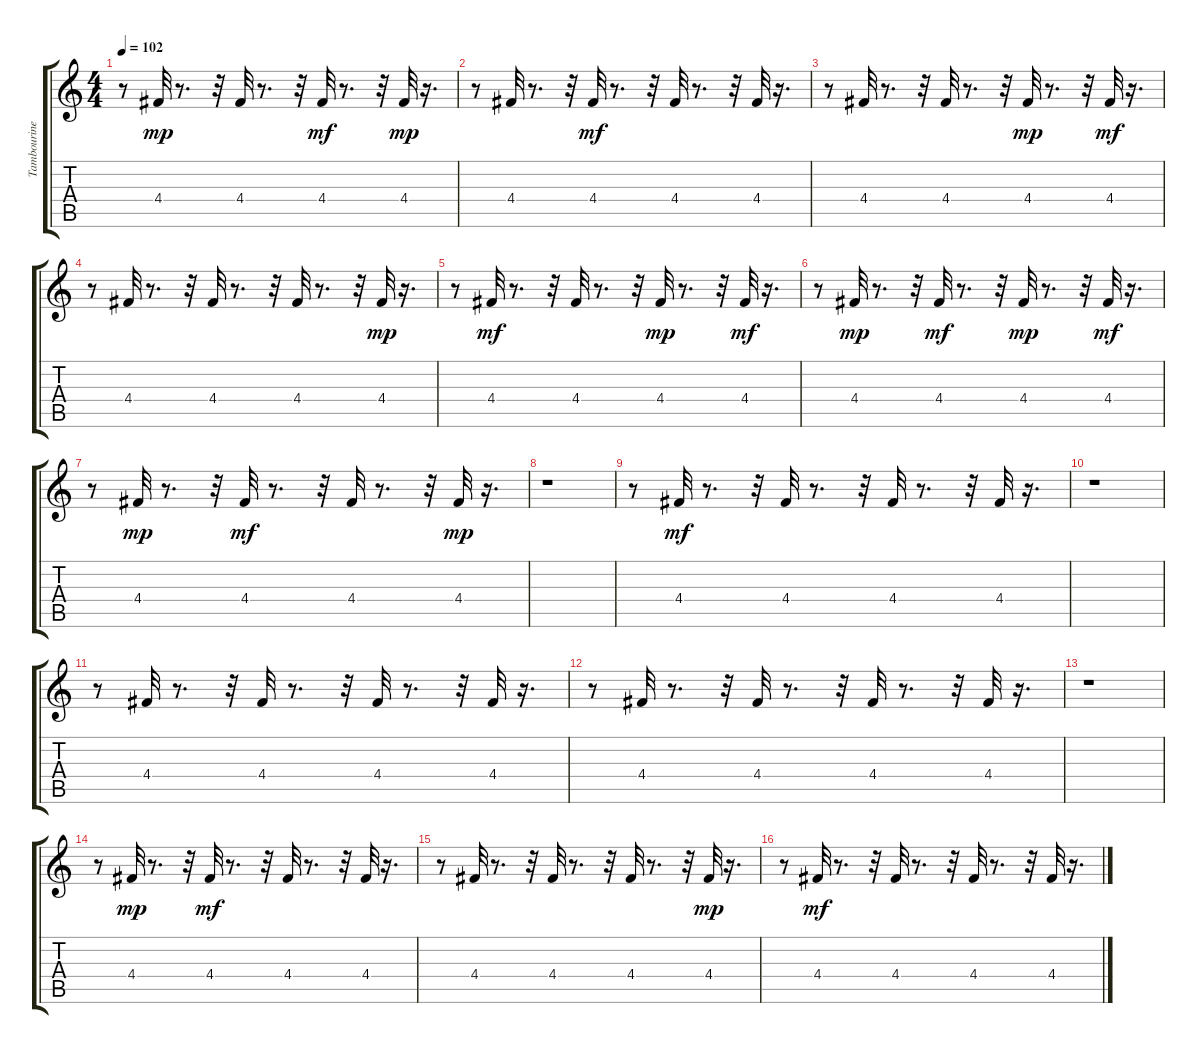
\track ("Tambourine" "Tambourine") {instrument acousticguitarsteel}
\staff {score tabs}
\tuning (E4 B3 G3 D3 A2 E2) {hide}
\ts (4 4)
\tempo 102
\clef g2
\ks c
r.8{dy mf} 4.4.32{dy mp} r.8{d} r.32 4.4.32 r.8{d} r.32 4.4.32{dy mf} r.8{d} r.32 4.4.32{dy mp} r.16{d} |
r.8 4.4.32 r.8{d} r.32 4.4.32{dy mf} r.8{d} r.32 4.4.32 r.8{d} r.32 4.4.32 r.16{d} |
r.8 4.4.32 r.8{d} r.32 4.4.32 r.8{d} r.32 4.4.32{dy mp} r.8{d} r.32 4.4.32{dy mf} r.16{d} |
r.8 4.4.32 r.8{d} r.32 4.4.32 r.8{d} r.32 4.4.32 r.8{d} r.32 4.4.32{dy mp} r.16{d} |
r.8 4.4.32{dy mf} r.8{d} r.32 4.4.32 r.8{d} r.32 4.4.32{dy mp} r.8{d} r.32 4.4.32{dy mf} r.16{d} |
r.8 4.4.32{dy mp} r.8{d} r.32 4.4.32{dy mf} r.8{d} r.32 4.4.32{dy mp} r.8{d} r.32 4.4.32{dy mf} r.16{d} |
r.8 4.4.32{dy mp} r.8{d} r.32 4.4.32{dy mf} r.8{d} r.32 4.4.32 r.8{d} r.32 4.4.32{dy mp} r.16{d} |
r.1 |
r.8 4.4.32{dy mf} r.8{d} r.32 4.4.32 r.8{d} r.32 4.4.32 r.8{d} r.32 4.4.32 r.16{d} |
r.1 |
r.8 4.4.32 r.8{d} r.32 4.4.32 r.8{d} r.32 4.4.32 r.8{d} r.32 4.4.32 r.16{d} |
r.8 4.4.32 r.8{d} r.32 4.4.32 r.8{d} r.32 4.4.32 r.8{d} r.32 4.4.32 r.16{d} |
r.1 |
r.8 4.4.32{dy mp} r.8{d} r.32 4.4.32{dy mf} r.8{d} r.32 4.4.32 r.8{d} r.32 4.4.32 r.16{d} |
r.8 4.4.32 r.8{d} r.32 4.4.32 r.8{d} r.32 4.4.32 r.8{d} r.32 4.4.32{dy mp} r.16{d} |
r.8 4.4.32{dy mf} r.8{d} r.32 4.4.32 r.8{d} r.32 4.4.32 r.8{d} r.32 4.4.32 r.16{d}
